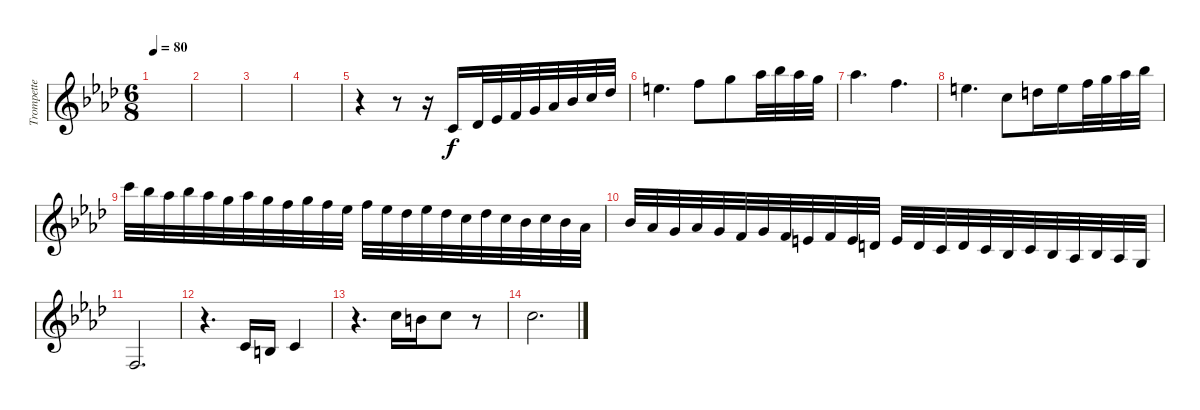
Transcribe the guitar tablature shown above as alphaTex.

\track ("Trompette" "Trompette") {instrument trumpet}
\staff {score}
\tuning (E4 B3 G3 D3 A2 E2) {hide}
\ts (6 8)
\tempo 80
\clef g2
\ks fminor
|
|
|
|
r.4 r.8 r.16 5.3.16 6.3.32 8.3.32 6.2.32 3.1.32 4.1.32 6.1.32 8.1.32 9.1.32 |
17.2.4{d} 13.1.8 15.1.8 16.1.32 18.1.32 16.1.32 15.1.32 |
16.1.4{d} 13.1.4{d} |
12.1.4{d} 8.1.8 10.1.16 12.1.16 13.1.32 15.1.32 16.1.32 18.1.32 |
20.1.32 18.1.32 16.1.32 18.1.32 16.1.32 15.1.32 16.1.32 15.1.32 13.1.32 15.1.32 13.1.32 11.1.32 13.1.32 11.1.32 9.1.32 11.1.32 9.1.32 8.1.32 9.1.32 8.1.32 6.1.32 8.1.32 6.1.32 4.1.32 |
6.1.32 4.1.32 3.1.32 4.1.32 3.1.32 1.1.32 3.1.32 1.1.32 0.1.32 1.1.32 0.1.32 3.2.32 0.1.32 3.2.32 1.2.32 3.2.32 1.2.32 3.3.32 1.2.32 3.3.32 1.3.32 3.3.32 1.3.32 0.3.32 |
3.4.2{d} |
r.4{d} 1.2.16 0.2.16 1.2.4 |
r.4{d} 8.1.16 7.1.16 8.1.8 r.8 |
8.1.2{d}
